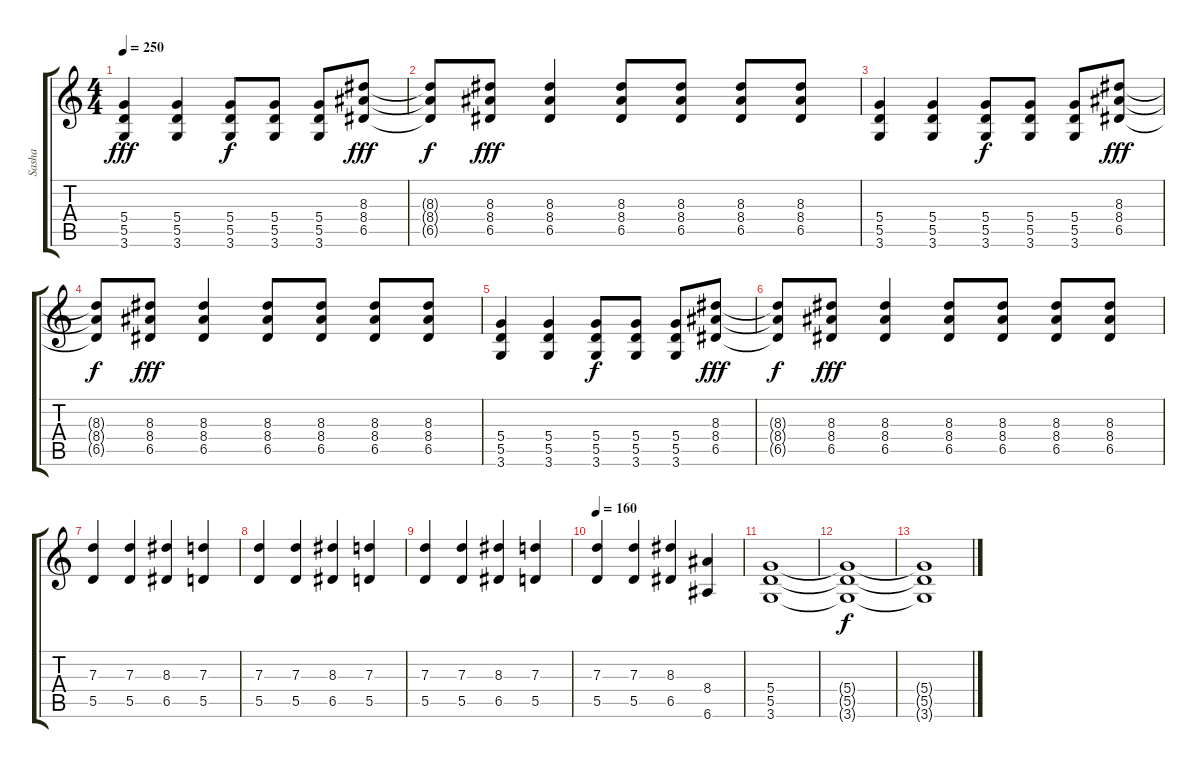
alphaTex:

\track ("Sasha" "Sasha") {instrument distortionguitar}
\staff {score tabs}
\tuning (E4 B3 G3 D3 A2 E2) {hide}
\ts (4 4)
\tempo 250
\clef g2
\ks c
(5.4 5.5 3.6).4{dy fff} (5.4 5.5 3.6).4 (5.4 5.5 3.6).8{dy f} (5.4 5.5 3.6).8 (5.4 5.5 3.6).8 (8.3 8.4 6.5).8{dy fff} |
(8.3{t} 8.4{t} 6.5{t}).8{dy f} (8.3 8.4 6.5).8{dy fff} (8.3 8.4 6.5).4 (8.3 8.4 6.5).8 (8.3 8.4 6.5).8 (8.3 8.4 6.5).8 (8.3 8.4 6.5).8 |
(5.4 5.5 3.6).4 (5.4 5.5 3.6).4 (5.4 5.5 3.6).8{dy f} (5.4 5.5 3.6).8 (5.4 5.5 3.6).8 (8.3 8.4 6.5).8{dy fff} |
(8.3{t} 8.4{t} 6.5{t}).8{dy f} (8.3 8.4 6.5).8{dy fff} (8.3 8.4 6.5).4 (8.3 8.4 6.5).8 (8.3 8.4 6.5).8 (8.3 8.4 6.5).8 (8.3 8.4 6.5).8 |
(5.4 5.5 3.6).4 (5.4 5.5 3.6).4 (5.4 5.5 3.6).8{dy f} (5.4 5.5 3.6).8 (5.4 5.5 3.6).8 (8.3 8.4 6.5).8{dy fff} |
(8.3{t} 8.4{t} 6.5{t}).8{dy f} (8.3 8.4 6.5).8{dy fff} (8.3 8.4 6.5).4 (8.3 8.4 6.5).8 (8.3 8.4 6.5).8 (8.3 8.4 6.5).8 (8.3 8.4 6.5).8 |
(7.3 5.5).4 (7.3 5.5).4 (8.3 6.5).4 (7.3 5.5).4 |
(7.3 5.5).4 (7.3 5.5).4 (8.3 6.5).4 (7.3 5.5).4 |
(7.3 5.5).4 (7.3 5.5).4 (8.3 6.5).4 (7.3 5.5).4 |
\tempo 160
(7.3 5.5).4 (7.3 5.5).4 (8.3 6.5).4 (8.4 6.6).4 |
(5.4 5.5 3.6).1 |
(5.4{t} 5.5{t} 3.6{t}).1{dy f} |
(5.4{t} 5.5{t} 3.6{t}).1
